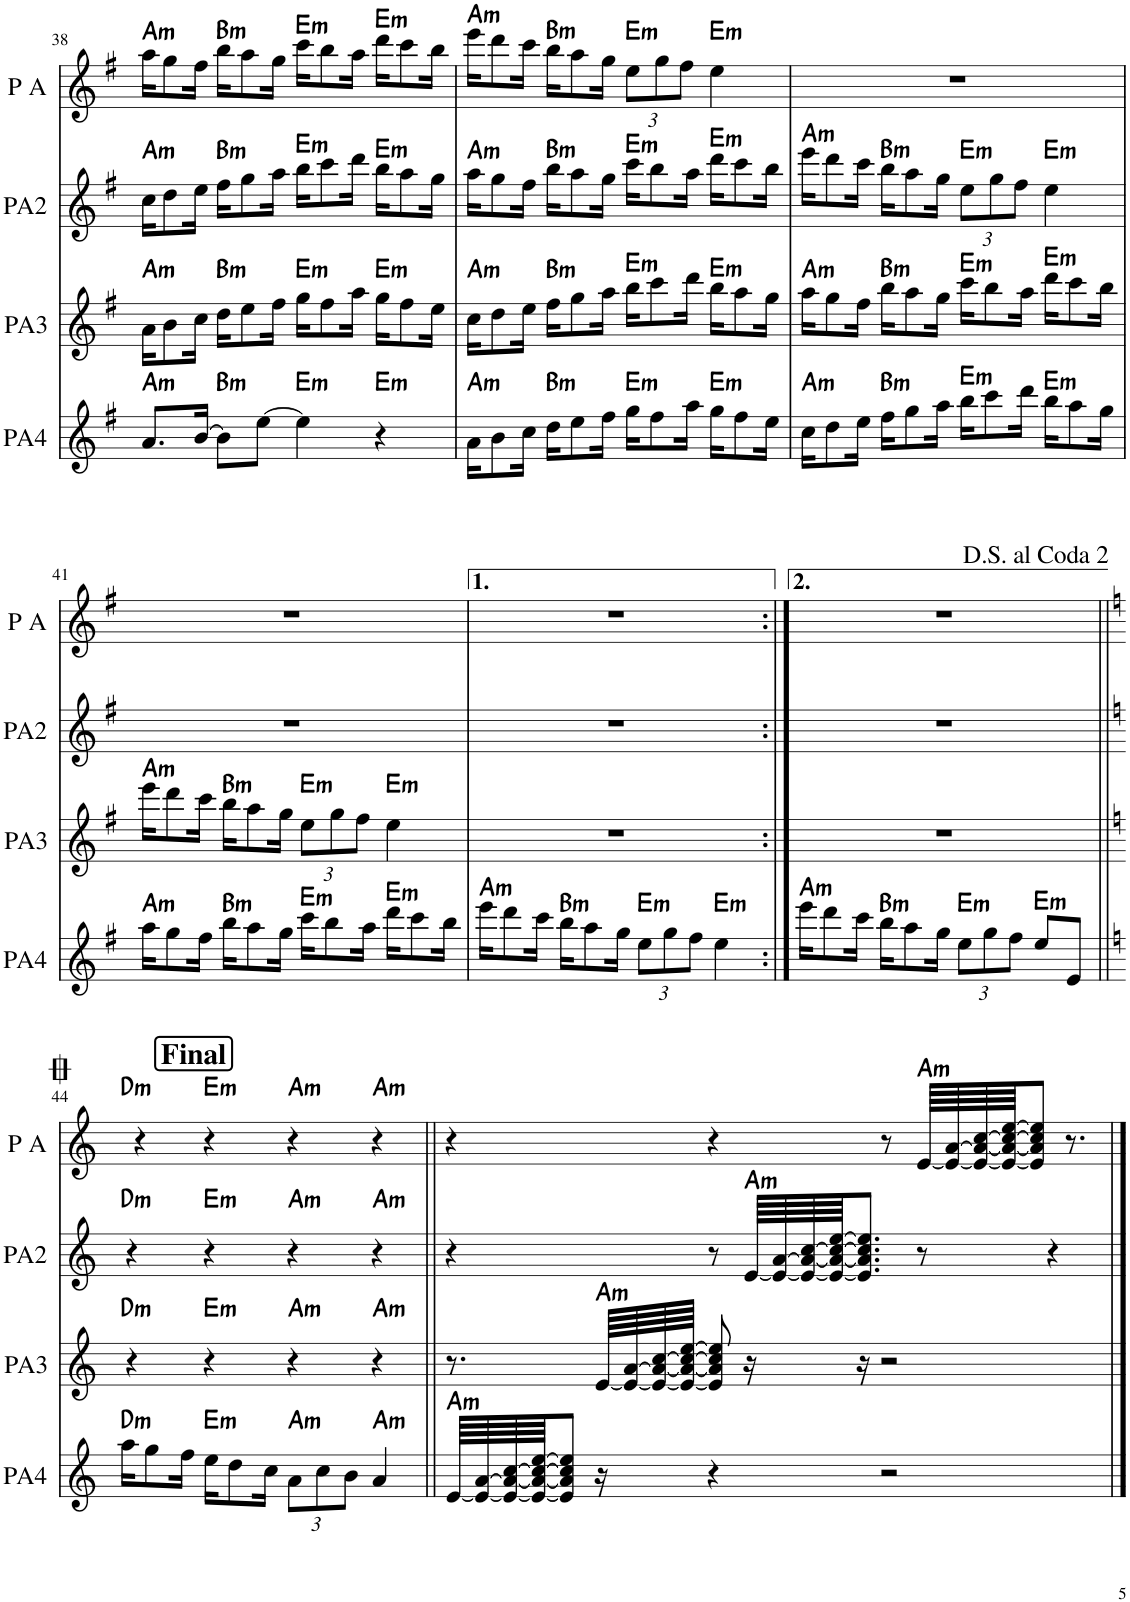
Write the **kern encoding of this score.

**kern	**kern	**dynam	**harte	**kern	**harte	**kern	**harte	**kern	**harte	**kern	**harte
*part6	*part5	*part5	*part5	*part4	*part4	*part3	*part3	*part2	*part2	*part1	*part1
*staff6	*staff5	*staff5	*	*staff4	*	*staff3	*	*staff2	*	*staff1	*
*I"P G	*I"P M	*	*	*I"PA4	*	*I"PA3	*	*I"PA2	*	*I"P A	*
*I'P G	*I'P M	*	*	*I'PA4	*	*I'PA3	*	*I'PA2	*	*I'P A	*
!!LO:PB:g=z
*clefFv4	*clefGv2	*	*	*clefG2	*	*clefG2	*	*clefG2	*	*clefG2	*
*	*	*	*	*ITrd7c12	*	*	*	*	*	*	*
*k[f#]	*k[f#]	*	*	*k[f#]	*	*k[f#]	*	*k[f#]	*	*k[f#]	*
*M4/4	*M4/4	*	*	*M4/4	*	*M4/4	*	*M4/4	*	*M4/4	*
=38	=38	=38	=38	=38	=38	=38	=38	=38	=38	=38	=38
!	!	!LO:DY:b	!LO:H:kt=m	!	!LO:H:kt=m	!	!LO:H:kt=m	!	!LO:H:kt=m	!	!LO:H:kt=m
8.AA/L	16r	p	A:min	8.a/L	A:min	16a\KL	A:min	16cc\KL	A:min	16aa\KL	A:min
.	8A\ 8c\ 8e\L	.	.	.	.	8b\	.	8dd\	.	8gg\	.
16C/Jk	[16A\ [16c\ [16e\Jk	.	.	[16b/Jk	.	16cc\Jk	.	16ee\Jk	.	16ff#\Jk	.
!	!	!	!LO:H:kt=m	!	!LO:H:kt=m	!	!LO:H:kt=m	!	!LO:H:kt=m	!	!LO:H:kt=m
8.BB/L	16A]\ 16c]\ 16e]\LL	.	B:min	8b\L]	B:min	16dd\KL	B:min	16ff#\KL	B:min	16bb\KL	B:min
.	16B\ 16d\ 16f#\J	.	.	.	.	8ee\	.	8gg\	.	8aa\	.
.	8B\ 8d\ 8f#\J	.	.	[8ee\J	.	.	.	.	.	.	.
16FF#/Jk	.	.	.	.	.	16ff#\Jk	.	16aa\Jk	.	16gg\Jk	.
!	!	!	!LO:H:kt=m	!	!LO:H:kt=m	!	!LO:H:kt=m	!	!LO:H:kt=m	!	!LO:H:kt=m
8.GG/L	8B\ 8e\ 8g\L	.	E:min	4ee\]	E:min	16gg\KL	E:min	16bb\KL	E:min	16ccc\KL	E:min
.	.	.	.	.	.	8ff#\	.	8ccc\	.	8bb\	.
.	8B\ 8e\ 8g\J	.	.	.	.	.	.	.	.	.	.
16BB/Jk	.	.	.	.	.	16aa\Jk	.	16ddd\Jk	.	16aa\Jk	.
!	!	!	!LO:H:kt=m	!	!LO:H:kt=m	!	!LO:H:kt=m	!	!LO:H:kt=m	!	!LO:H:kt=m
16EE/KL	8.B\ 8.e\ 8.g\L	.	E:min	4r	E:min	16gg\KL	E:min	16bb\KL	E:min	16ddd\KL	E:min
8GG/	.	.	.	.	.	8ff#\	.	8aa\	.	8ccc\	.
16EE/Jk	16B\ 16e\ 16g\Jk	.	.	.	.	16ee\Jk	.	16gg\Jk	.	16bb\Jk	.
=39	=39	=39	=39	=39	=39	=39	=39	=39	=39	=39	=39
!	!	!LO:DY:b	!LO:H:kt=m	!	!LO:H:kt=m	!	!LO:H:kt=m	!	!LO:H:kt=m	!	!LO:H:kt=m
8.AA/L	16r	p	A:min	16a\KL	A:min	16cc\KL	A:min	16aa\KL	A:min	16eee\KL	A:min
.	8A\ 8c\ 8e\L	.	.	8b\	.	8dd\	.	8gg\	.	8ddd\	.
16C/Jk	[16A\ [16c\ [16e\Jk	.	.	16cc\Jk	.	16ee\Jk	.	16ff#\Jk	.	16ccc\Jk	.
!	!	!	!LO:H:kt=m	!	!LO:H:kt=m	!	!LO:H:kt=m	!	!LO:H:kt=m	!	!LO:H:kt=m
8.BB/L	16A]\ 16c]\ 16e]\LL	.	B:min	16dd\KL	B:min	16ff#\KL	B:min	16bb\KL	B:min	16bb\KL	B:min
.	16B\ 16d\ 16f#\J	.	.	8ee\	.	8gg\	.	8aa\	.	8aa\	.
.	8B\ 8d\ 8f#\J	.	.	.	.	.	.	.	.	.	.
16FF#/Jk	.	.	.	16ff#\Jk	.	16aa\Jk	.	16gg\Jk	.	16gg\Jk	.
*	*	*	*	*	*	*	*	*	*	*Xbrackettup	*
!	!	!	!LO:H:kt=m	!	!LO:H:kt=m	!	!LO:H:kt=m	!	!LO:H:kt=m	!	!LO:H:kt=m
8.GG/L	8B\ 8e\ 8g\L	.	E:min	16gg\KL	E:min	16bb\KL	E:min	16ccc\KL	E:min	12ee\L	E:min
.	.	.	.	8ff#\	.	8ccc\	.	8bb\	.	.	.
.	.	.	.	.	.	.	.	.	.	12gg\	.
.	8B\ 8e\ 8g\J	.	.	.	.	.	.	.	.	.	.
.	.	.	.	.	.	.	.	.	.	12ff#\J	.
16BB/Jk	.	.	.	16aa\Jk	.	16ddd\Jk	.	16aa\Jk	.	.	.
!	!	!	!LO:H:kt=m	!	!LO:H:kt=m	!	!LO:H:kt=m	!	!LO:H:kt=m	!	!LO:H:kt=m
16EE/KL	8.B\ 8.e\ 8.g\L	.	E:min	16gg\KL	E:min	16bb\KL	E:min	16ddd\KL	E:min	4ee\	E:min
8GG/	.	.	.	8ff#\	.	8aa\	.	8ccc\	.	.	.
16EE/Jk	16B\ 16e\ 16g\Jk	.	.	16ee\Jk	.	16gg\Jk	.	16bb\Jk	.	.	.
=40	=40	=40	=40	=40	=40	=40	=40	=40	=40	=40	=40
!	!	!LO:DY:b	!LO:H:kt=m	!	!LO:H:kt=m	!	!LO:H:kt=m	!	!LO:H:kt=m	!	!
8.AA/L	16r	p	A:min	16cc\KL	A:min	16aa\KL	A:min	16eee\KL	A:min	1r	.
.	8A\ 8c\ 8e\L	.	.	8dd\	.	8gg\	.	8ddd\	.	.	.
16C/Jk	[16A\ [16c\ [16e\Jk	.	.	16ee\Jk	.	16ff#\Jk	.	16ccc\Jk	.	.	.
!	!	!	!LO:H:kt=m	!	!LO:H:kt=m	!	!LO:H:kt=m	!	!LO:H:kt=m	!	!
8.BB/L	16A]\ 16c]\ 16e]\LL	.	B:min	16ff#\KL	B:min	16bb\KL	B:min	16bb\KL	B:min	.	.
.	16B\ 16d\ 16f#\J	.	.	8gg\	.	8aa\	.	8aa\	.	.	.
.	8B\ 8d\ 8f#\J	.	.	.	.	.	.	.	.	.	.
16FF#/Jk	.	.	.	16aa\Jk	.	16gg\Jk	.	16gg\Jk	.	.	.
*	*	*	*	*	*	*	*	*Xbrackettup	*	*	*
!	!	!	!LO:H:kt=m	!	!LO:H:kt=m	!	!LO:H:kt=m	!	!LO:H:kt=m	!	!
8.GG/L	8B\ 8e\ 8g\L	.	E:min	16bb\KL	E:min	16ccc\KL	E:min	12ee\L	E:min	.	.
.	.	.	.	8ccc\	.	8bb\	.	.	.	.	.
.	.	.	.	.	.	.	.	12gg\	.	.	.
.	8B\ 8e\ 8g\J	.	.	.	.	.	.	.	.	.	.
.	.	.	.	.	.	.	.	12ff#\J	.	.	.
16BB/Jk	.	.	.	16ddd\Jk	.	16aa\Jk	.	.	.	.	.
!	!	!	!LO:H:kt=m	!	!LO:H:kt=m	!	!LO:H:kt=m	!	!LO:H:kt=m	!	!
16EE/KL	8.B\ 8.e\ 8.g\L	.	E:min	16bb\KL	E:min	16ddd\KL	E:min	4ee\	E:min	.	.
8GG/	.	.	.	8aa\	.	8ccc\	.	.	.	.	.
16EE/Jk	16B\ 16e\ 16g\Jk	.	.	16gg\Jk	.	16bb\Jk	.	.	.	.	.
!!LO:LB:g=z
=41	=41	=41	=41	=41	=41	=41	=41	=41	=41	=41	=41
!	!	!LO:DY:b	!LO:H:kt=m	!	!LO:H:kt=m	!	!LO:H:kt=m	!	!	!	!
8.AA/L	16r	p	A:min	16aa\KL	A:min	16eee\KL	A:min	1r	.	1r	.
.	8A\ 8c\ 8e\L	.	.	8gg\	.	8ddd\	.	.	.	.	.
16C/Jk	[16A\ [16c\ [16e\Jk	.	.	16ff#\Jk	.	16ccc\Jk	.	.	.	.	.
!	!	!	!LO:H:kt=m	!	!LO:H:kt=m	!	!LO:H:kt=m	!	!	!	!
8.BB/L	16A]\ 16c]\ 16e]\LL	.	B:min	16bb\KL	B:min	16bb\KL	B:min	.	.	.	.
.	16B\ 16d\ 16f#\J	.	.	8aa\	.	8aa\	.	.	.	.	.
.	8B\ 8d\ 8f#\J	.	.	.	.	.	.	.	.	.	.
16FF#/Jk	.	.	.	16gg\Jk	.	16gg\Jk	.	.	.	.	.
*	*	*	*	*	*	*Xbrackettup	*	*	*	*	*
!	!	!	!LO:H:kt=m	!	!LO:H:kt=m	!	!LO:H:kt=m	!	!	!	!
8.GG/L	8B\ 8e\ 8g\L	.	E:min	16ccc\KL	E:min	12ee\L	E:min	.	.	.	.
.	.	.	.	8bb\	.	.	.	.	.	.	.
.	.	.	.	.	.	12gg\	.	.	.	.	.
.	8B\ 8e\ 8g\J	.	.	.	.	.	.	.	.	.	.
.	.	.	.	.	.	12ff#\J	.	.	.	.	.
16BB/Jk	.	.	.	16aa\Jk	.	.	.	.	.	.	.
!	!	!	!LO:H:kt=m	!	!LO:H:kt=m	!	!LO:H:kt=m	!	!	!	!
16EE/KL	8.B\ 8.e\ 8.g\L	.	E:min	16ddd\KL	E:min	4ee\	E:min	.	.	.	.
8GG/	.	.	.	8ccc\	.	.	.	.	.	.	.
16EE/Jk	16B\ 16e\ 16g\Jk	.	.	16bb\Jk	.	.	.	.	.	.	.
=42	=42	=42	=42	=42	=42	=42	=42	=42	=42	=42	=42
!	!	!LO:DY:b	!LO:H:kt=m	!	!LO:H:kt=m	!	!	!	!	!	!
8.AA/L	16r	p	A:min	16eee\KL	A:min	1r	.	1r	.	1r	.
.	8A\ 8c\ 8e\L	.	.	8ddd\	.	.	.	.	.	.	.
16C/Jk	[16A\ [16c\ [16e\Jk	.	.	16ccc\Jk	.	.	.	.	.	.	.
!	!	!	!LO:H:kt=m	!	!LO:H:kt=m	!	!	!	!	!	!
8.BB/L	16A]\ 16c]\ 16e]\LL	.	B:min	16bb\KL	B:min	.	.	.	.	.	.
.	16B\ 16d\ 16f#\J	.	.	8aa\	.	.	.	.	.	.	.
.	8B\ 8d\ 8f#\J	.	.	.	.	.	.	.	.	.	.
16FF#/Jk	.	.	.	16gg\Jk	.	.	.	.	.	.	.
*	*	*	*	*Xbrackettup	*	*	*	*	*	*	*
!	!	!	!LO:H:kt=m	!	!LO:H:kt=m	!	!	!	!	!	!
8.GG/L	8B\ 8e\ 8g\L	.	E:min	12ee\L	E:min	.	.	.	.	.	.
.	.	.	.	12gg\	.	.	.	.	.	.	.
.	8B\ 8e\ 8g\J	.	.	.	.	.	.	.	.	.	.
.	.	.	.	12ff#\J	.	.	.	.	.	.	.
16BB/Jk	.	.	.	.	.	.	.	.	.	.	.
!	!	!	!LO:H:kt=m	!	!LO:H:kt=m	!	!	!	!	!	!
16EE/KL	8.B\ 8.e\ 8.g\L	.	E:min	4ee\	E:min	.	.	.	.	.	.
8GG/	.	.	.	.	.	.	.	.	.	.	.
16EE/Jk	16B\ 16e\ 16g\Jk	.	.	.	.	.	.	.	.	.	.
=43:|!	=43:|!	=43:|!	=43:|!	=43:|!	=43:|!	=43:|!	=43:|!	=43:|!	=43:|!	=43:|!	=43:|!
!	!	!LO:DY:b	!LO:H:kt=m	!	!LO:H:kt=m	!	!	!	!	!	!
8.AA/L	16r	p	A:min	16eee\KL	A:min	1r	.	1r	.	1r	.
.	8A\ 8c\ 8e\L	.	.	8ddd\	.	.	.	.	.	.	.
16C/Jk	[16A\ [16c\ [16e\Jk	.	.	16ccc\Jk	.	.	.	.	.	.	.
!	!	!	!LO:H:kt=m	!	!LO:H:kt=m	!	!	!	!	!	!
8.BB/L	16A]\ 16c]\ 16e]\LL	.	B:min	16bb\KL	B:min	.	.	.	.	.	.
.	16B\ 16d\ 16f#\J	.	.	8aa\	.	.	.	.	.	.	.
.	8B\ 8d\ 8f#\J	.	.	.	.	.	.	.	.	.	.
16FF#/Jk	.	.	.	16gg\Jk	.	.	.	.	.	.	.
!	!	!	!LO:H:kt=m	!	!LO:H:kt=m	!	!	!	!	!	!
8.GG/L	8B\ 8e\ 8g\L	.	E:min	12ee\L	E:min	.	.	.	.	.	.
.	.	.	.	12gg\	.	.	.	.	.	.	.
.	8B\ 8e\ 8g\J	.	.	.	.	.	.	.	.	.	.
.	.	.	.	12ff#\J	.	.	.	.	.	.	.
16BB/Jk	.	.	.	.	.	.	.	.	.	.	.
!	!	!	!LO:H:kt=m	!	!LO:H:kt=m	!	!	!	!	!	!
16EE/KL	8.B\ 8.e\ 8.g\L	.	E:min	8ee/L	E:min	.	.	.	.	.	.
8GG/	.	.	.	.	.	.	.	.	.	.	.
.	.	.	.	8e/J	.	.	.	.	.	.	.
16EE/Jk	16B\ 16e\ 16g\Jk	.	.	.	.	.	.	.	.	.	.
!	!	!	!	!	!	!	!	!	!	!LO:TX:a:t=D.S. al Coda 2	!
!!LO:LB:g=z
!!LO:REH:place=s1:a:B:cj:fs=14:t=Final
=44||	=44||	=44||	=44||	=44||	=44||	=44||	=44||	=44||	=44||	=44||	=44||
*k[]	*k[]	*	*	*k[]	*	*k[]	*	*k[]	*	*k[]	*
!	!	!LO:DY:b	!LO:H:kt=m	!	!LO:H:kt=m	!	!LO:H:kt=m	!	!LO:H:kt=m	!	!LO:H:kt=m
8.DD/L	16r	p	D:min	16aa\KL	D:min	4r	D:min	4r	D:min	4r	D:min
.	8D/ 8F/ 8A/L	.	.	8gg\	.	.	.	.	.	.	.
16FF/Jk	[16D/ [16F/ [16A/Jk	.	.	16ff\Jk	.	.	.	.	.	.	.
!	!	!	!LO:H:kt=m	!	!LO:H:kt=m	!	!LO:H:kt=m	!	!LO:H:kt=m	!	!LO:H:kt=m
8.EE/L	16D]/ 16F]/ 16A]/LL	.	E:min	16ee\KL	E:min	4r	E:min	4r	E:min	4r	E:min
.	16E/ 16G/ 16B/J	.	.	8dd\	.	.	.	.	.	.	.
.	8E/ 8G/ 8B/J	.	.	.	.	.	.	.	.	.	.
16BBB/Jk	.	.	.	16cc\Jk	.	.	.	.	.	.	.
!	!	!	!LO:H:kt=m	!	!LO:H:kt=m	!	!LO:H:kt=m	!	!LO:H:kt=m	!	!LO:H:kt=m
8.CC/L	8E/ 8A/ 8c/L	.	A:min	12a\L	A:min	4r	A:min	4r	A:min	4r	A:min
.	.	.	.	12cc\	.	.	.	.	.	.	.
.	8E/ 8A/ 8c/J	.	.	.	.	.	.	.	.	.	.
.	.	.	.	12b\J	.	.	.	.	.	.	.
16EE/Jk	.	.	.	.	.	.	.	.	.	.	.
!	!	!	!LO:H:kt=m	!	!LO:H:kt=m	!	!LO:H:kt=m	!	!LO:H:kt=m	!	!LO:H:kt=m
4AAA	4E 4A 4c	.	A:min	4a/	A:min	4r	A:min	4r	A:min	4r	A:min
=45||	=45||	=45||	=45||	=45||	=45||	=45||	=45||	=45||	=45||	=45||	=45||
!	!	!	!	!	!LO:H:kt=m	!	!	!	!	!	!
1r	1r	.	.	[64e/LLLL	A:min	8.r	.	4r	.	4r	.
.	.	.	.	64e/_ [64a/	.	.	.	.	.	.	.
.	.	.	.	64e/_ 64a/_ [64cc/	.	.	.	.	.	.	.
.	.	.	.	64e/_ 64a/_ 64cc/_ [64ee/JJJ	.	.	.	.	.	.	.
.	.	.	.	8e/] 8a/] 8cc/] 8ee/]J	.	.	.	.	.	.	.
!	!	!	!	!	!	!	!LO:H:kt=m	!	!	!	!
.	.	.	.	16r	.	[64e/LLLL	A:min	.	.	.	.
.	.	.	.	.	.	64e/_ [64a/	.	.	.	.	.
.	.	.	.	.	.	64e/_ 64a/_ [64cc/	.	.	.	.	.
.	.	.	.	.	.	64e/_ 64a/_ 64cc/_ [64ee/JJJJ	.	.	.	.	.
.	.	.	.	4r	.	8e/] 8a/] 8cc/] 8ee/]	.	8r	.	4r	.
!	!	!	!	!	!	!	!	!	!LO:H:kt=m	!	!
.	.	.	.	.	.	16r	.	[64e/LLLL	A:min	.	.
.	.	.	.	.	.	.	.	64e/_ [64a/	.	.	.
.	.	.	.	.	.	.	.	64e/_ 64a/_ [64cc/	.	.	.
.	.	.	.	.	.	.	.	64e/_ 64a/_ 64cc/_ [64ee/JJJ	.	.	.
.	.	.	.	.	.	16r	.	8.e/] 8.a/] 8.cc/] 8.ee/]J	.	.	.
.	.	.	.	2r	.	2r	.	.	.	8r	.
!	!	!	!	!	!	!	!	!	!	!	!LO:H:kt=m
.	.	.	.	.	.	.	.	8r	.	[64e/LLLL	A:min
.	.	.	.	.	.	.	.	.	.	64e/_ [64a/	.
.	.	.	.	.	.	.	.	.	.	64e/_ 64a/_ [64cc/	.
.	.	.	.	.	.	.	.	.	.	64e/_ 64a/_ 64cc/_ [64ee/JJJ	.
.	.	.	.	.	.	.	.	.	.	8e/] 8a/] 8cc/] 8ee/]J	.
.	.	.	.	.	.	.	.	4r	.	.	.
.	.	.	.	.	.	.	.	.	.	8.r	.
==	==	==	==	==	==	==	==	==	==	==	==
*-	*-	*-	*-	*-	*-	*-	*-	*-	*-	*-	*-
